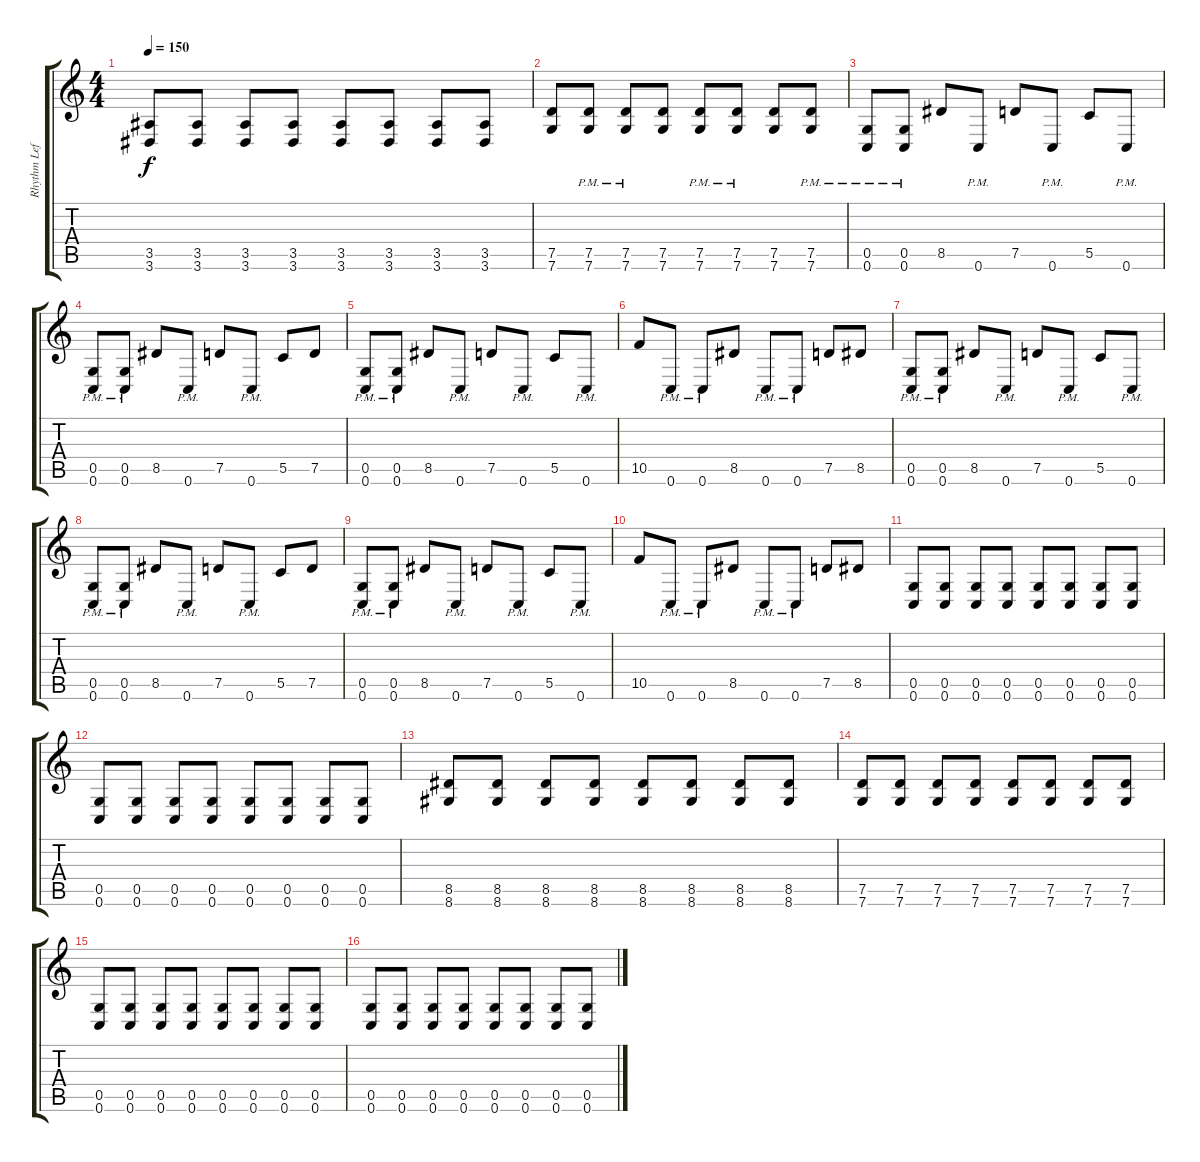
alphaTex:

\track ("Rhythm Left" "Rhythm Lef") {instrument distortionguitar}
\staff {score tabs}
\tuning (D4 A3 F3 C3 G2 C2) {hide}
\ts (4 4)
\tempo 150
\clef g2
\ks c
(3.5 3.6).8{dy f} (3.5 3.6).8 (3.5 3.6).8 (3.5 3.6).8 (3.5 3.6).8 (3.5 3.6).8 (3.5 3.6).8 (3.5 3.6).8 |
(7.5 7.6).8 (7.5{pm} 7.6{pm}).8 (7.5{pm} 7.6{pm}).8 (7.5 7.6).8 (7.5{pm} 7.6{pm}).8 (7.5{pm} 7.6{pm}).8 (7.5 7.6).8 (7.5{pm} 7.6{pm}).8 |
(0.5{pm} 0.6{pm}).8 (0.5{pm} 0.6{pm}).8 8.5.8 0.6{pm}.8 7.5.8 0.6{pm}.8 5.5.8 0.6{pm}.8 |
(0.5{pm} 0.6{pm}).8 (0.5{pm} 0.6{pm}).8 8.5.8 0.6{pm}.8 7.5.8 0.6{pm}.8 5.5.8 7.5.8 |
(0.5{pm} 0.6{pm}).8 (0.5{pm} 0.6{pm}).8 8.5.8 0.6{pm}.8 7.5.8 0.6{pm}.8 5.5.8 0.6{pm}.8 |
10.5.8 0.6{pm}.8 0.6{pm}.8 8.5.8 0.6{pm}.8 0.6{pm}.8 7.5.8 8.5.8 |
(0.5{pm} 0.6{pm}).8 (0.5{pm} 0.6{pm}).8 8.5.8 0.6{pm}.8 7.5.8 0.6{pm}.8 5.5.8 0.6{pm}.8 |
(0.5{pm} 0.6{pm}).8 (0.5{pm} 0.6{pm}).8 8.5.8 0.6{pm}.8 7.5.8 0.6{pm}.8 5.5.8 7.5.8 |
(0.5{pm} 0.6{pm}).8 (0.5{pm} 0.6{pm}).8 8.5.8 0.6{pm}.8 7.5.8 0.6{pm}.8 5.5.8 0.6{pm}.8 |
10.5.8 0.6{pm}.8 0.6{pm}.8 8.5.8 0.6{pm}.8 0.6{pm}.8 7.5.8 8.5.8 |
(0.5 0.6).8 (0.5 0.6).8 (0.5 0.6).8 (0.5 0.6).8 (0.5 0.6).8 (0.5 0.6).8 (0.5 0.6).8 (0.5 0.6).8 |
(0.5 0.6).8 (0.5 0.6).8 (0.5 0.6).8 (0.5 0.6).8 (0.5 0.6).8 (0.5 0.6).8 (0.5 0.6).8 (0.5 0.6).8 |
(8.5 8.6).8 (8.5 8.6).8 (8.5 8.6).8 (8.5 8.6).8 (8.5 8.6).8 (8.5 8.6).8 (8.5 8.6).8 (8.5 8.6).8 |
(7.5 7.6).8 (7.5 7.6).8 (7.5 7.6).8 (7.5 7.6).8 (7.5 7.6).8 (7.5 7.6).8 (7.5 7.6).8 (7.5 7.6).8 |
(0.5 0.6).8 (0.5 0.6).8 (0.5 0.6).8 (0.5 0.6).8 (0.5 0.6).8 (0.5 0.6).8 (0.5 0.6).8 (0.5 0.6).8 |
(0.5 0.6).8 (0.5 0.6).8 (0.5 0.6).8 (0.5 0.6).8 (0.5 0.6).8 (0.5 0.6).8 (0.5 0.6).8 (0.5 0.6).8
